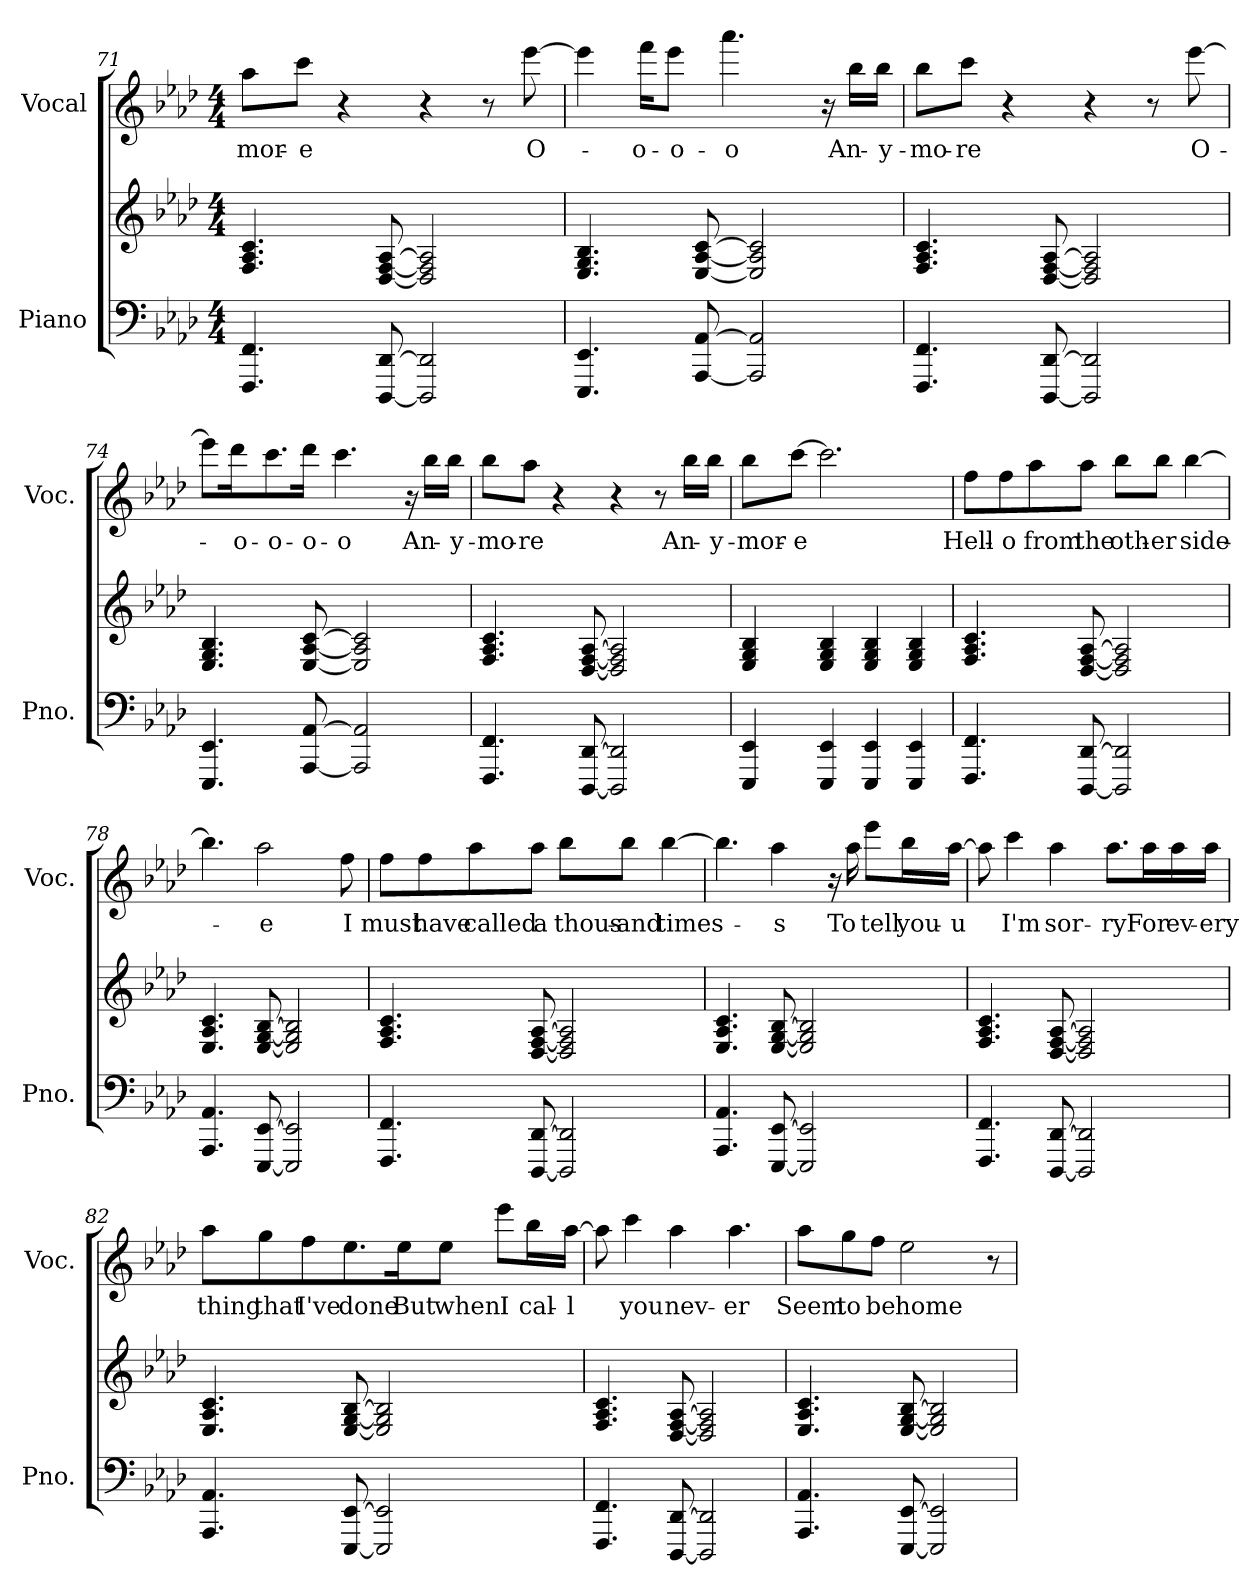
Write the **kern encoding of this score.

**kern	**kern	**kern	**text
*part2	*part2	*part1	*part1
*staff3	*staff2	*staff1	*staff1
*I"Piano	*	*I"Vocal	*
*I'Pno.	*	*I'Voc.	*
!!LO:LB:g=z
*clefF4	*clefG2	*clefG2	*
*k[b-e-a-d-]	*k[b-e-a-d-]	*k[b-e-a-d-]	*
*M4/4	*M4/4	*M4/4	*
=71	=71	=71	=71
4.FFF/ 4.FF/	4.F/ 4.A-/ 4.c/	8aa-\L	-mor-
.	.	8ccc\J	-e
.	.	4r	.
[8DDD-/ [8DD-/	[8D-/ [8F/ [8A-/	.	.
2DDD-/] 2DD-/]	2D-/] 2F/] 2A-/]	4r	.
.	.	8r	.
.	.	[8eee-\	O-
=72	=72	=72	=72
4.EEE-/ 4.EE-/	4.E-/ 4.G/ 4.B-/	4eee-\]	.
.	.	16fff\KL	-o-
.	.	8eee-\J	-o-
[8AAA-/ [8AA-/	[8E-/ [8A-/ [8c/	.	.
.	.	4.aaa-\	-o
2AAA-/] 2AA-/]	2E-/] 2A-/] 2c/]	.	.
.	.	16r	.
.	.	16bb-\LL	An-
.	.	16bb-\JJ	-y-
=73	=73	=73	=73
4.FFF/ 4.FF/	4.F/ 4.A-/ 4.c/	8bb-\L	-mo-
.	.	8ccc\J	-re
.	.	4r	.
[8DDD-/ [8DD-/	[8D-/ [8F/ [8A-/	.	.
2DDD-/] 2DD-/]	2D-/] 2F/] 2A-/]	4r	.
.	.	8r	.
.	.	[8eee-\	O-
=74	=74	=74	=74
4.EEE-/ 4.EE-/	4.E-/ 4.G/ 4.B-/	8eee-\L]	.
.	.	16ddd-\K	-o-
.	.	8.ccc\	-o-
[8AAA-/ [8AA-/	[8E-/ [8A-/ [8c/	16ddd-\Jk	-o-
.	.	4.ccc\	-o
2AAA-/] 2AA-/]	2E-/] 2A-/] 2c/]	.	.
.	.	16r	.
.	.	16bb-\LL	An-
.	.	16bb-\JJ	-y-
!!LO:LB:g=z
=75	=75	=75	=75
4.FFF/ 4.FF/	4.F/ 4.A-/ 4.c/	8bb-\L	-mo-
.	.	8aa-\J	-re
.	.	4r	.
[8DDD-/ [8DD-/	[8D-/ [8F/ [8A-/	.	.
2DDD-/] 2DD-/]	2D-/] 2F/] 2A-/]	4r	.
.	.	8r	.
.	.	16bb-\LL	An-
.	.	16bb-\JJ	-y-
=76	=76	=76	=76
4EEE-/ 4EE-/	4E-/ 4G/ 4B-/	8bb-\L	-mor-
.	.	[8ccc\J	-e
4EEE-/ 4EE-/	4E-/ 4G/ 4B-/	2.ccc\]	.
4EEE-/ 4EE-/	4E-/ 4G/ 4B-/	.	.
4EEE-/ 4EE-/	4E-/ 4G/ 4B-/	.	.
=77	=77	=77	=77
4.FFF/ 4.FF/	4.F/ 4.A-/ 4.c/	8ff\L	Hell-
.	.	8ff\	-o
.	.	8aa-\	from
[8DDD-/ [8DD-/	[8D-/ [8F/ [8A-/	8aa-\J	the
2DDD-/] 2DD-/]	2D-/] 2F/] 2A-/]	8bb-\L	oth-
.	.	8bb-\J	-er
.	.	[4bb-\	side-
=78	=78	=78	=78
4.AAA-/ 4.AA-/	4.E-/ 4.A-/ 4.c/	4.bb-\]	.
[8EEE-/ [8EE-/	[8E-/ [8G/ [8B-/	2aa-\	-e
2EEE-/] 2EE-/]	2E-/] 2G/] 2B-/]	.	.
.	.	8ff\	I
!!LO:PB:g=z
=79	=79	=79	=79
4.FFF/ 4.FF/	4.F/ 4.A-/ 4.c/	8ff\L	must
.	.	8ff\	have
.	.	8aa-\	called
[8DDD-/ [8DD-/	[8D-/ [8F/ [8A-/	8aa-\J	a
2DDD-/] 2DD-/]	2D-/] 2F/] 2A-/]	8bb-\L	thous-
.	.	8bb-\J	-and
.	.	[4bb-\	times-
=80	=80	=80	=80
4.AAA-/ 4.AA-/	4.E-/ 4.A-/ 4.c/	4.bb-\]	.
[8EEE-/ [8EE-/	[8E-/ [8G/ [8B-/	4aa-\	-s
2EEE-/] 2EE-/]	2E-/] 2G/] 2B-/]	.	.
.	.	16r	.
.	.	16aa-\	To
.	.	8eee-\L	tell
.	.	16bb-\L	you-
.	.	[16aa-\JJ	-u
!!LO:LB:g=z
=81	=81	=81	=81
4.FFF/ 4.FF/	4.F/ 4.A-/ 4.c/	8aa-\]	.
.	.	4ccc\	I'm
[8DDD-/ [8DD-/	[8D-/ [8F/ [8A-/	4aa-\	sor-
2DDD-/] 2DD-/]	2D-/] 2F/] 2A-/]	.	.
.	.	8.aa-\L	-ry
.	.	16aa-\L	For
.	.	16aa-\	ev-
.	.	16aa-\JJ	-ery
=82	=82	=82	=82
4.AAA-/ 4.AA-/	4.E-/ 4.A-/ 4.c/	8aa-\L	thing
.	.	8gg\	that
.	.	8ff\	I've
[8EEE-/ [8EE-/	[8E-/ [8G/ [8B-/	8.ee-\	done
2EEE-/] 2EE-/]	2E-/] 2G/] 2B-/]	.	.
.	.	16ee-\K	But
.	.	8ee-\J	when
.	.	8eee-\L	I
.	.	16bb-\L	cal-
.	.	[16aa-\JJ	-l
=83	=83	=83	=83
4.FFF/ 4.FF/	4.F/ 4.A-/ 4.c/	8aa-\]	.
.	.	4ccc\	you
[8DDD-/ [8DD-/	[8D-/ [8F/ [8A-/	4aa-\	nev-
2DDD-/] 2DD-/]	2D-/] 2F/] 2A-/]	.	.
.	.	4.aa-\	-er
!!LO:LB:g=z
=84	=84	=84	=84
4.AAA-/ 4.AA-/	4.E-/ 4.A-/ 4.c/	8aa-\L	Seem
.	.	8gg\	to
.	.	8ff\J	be
[8EEE-/ [8EE-/	[8E-/ [8G/ [8B-/	2ee-\	home
2EEE-/] 2EE-/]	2E-/] 2G/] 2B-/]	.	.
.	.	8r	.
=	=	=	=
*-	*-	*-	*-
